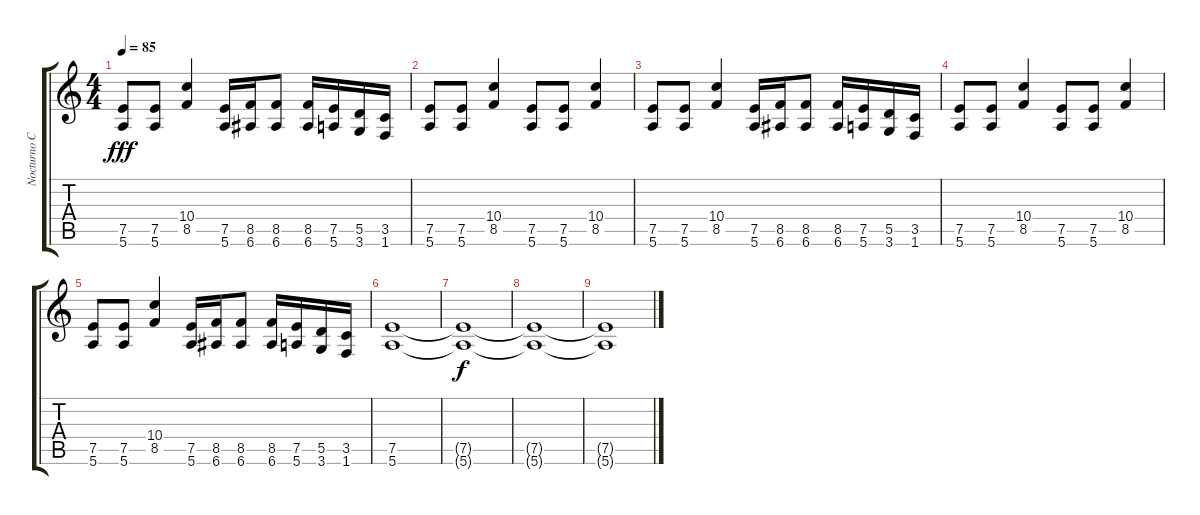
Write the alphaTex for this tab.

\track ("Nocturno Culto" "Nocturno C") {instrument distortionguitar}
\staff {score tabs}
\tuning (E4 B3 G3 D3 A2 E2) {hide}
\ts (4 4)
\tempo 85
\clef g2
\ks c
(7.5 5.6).8{dy fff} (7.5 5.6).8 (10.4 8.5).4 (7.5 5.6).16 (8.5 6.6).16 (8.5 6.6).8 (8.5 6.6).16 (7.5 5.6).16 (5.5 3.6).16 (3.5 1.6).16 |
(7.5 5.6).8 (7.5 5.6).8 (10.4 8.5).4 (7.5 5.6).8 (7.5 5.6).8 (10.4 8.5).4 |
(7.5 5.6).8 (7.5 5.6).8 (10.4 8.5).4 (7.5 5.6).16 (8.5 6.6).16 (8.5 6.6).8 (8.5 6.6).16 (7.5 5.6).16 (5.5 3.6).16 (3.5 1.6).16 |
(7.5 5.6).8 (7.5 5.6).8 (10.4 8.5).4 (7.5 5.6).8 (7.5 5.6).8 (10.4 8.5).4 |
(7.5 5.6).8 (7.5 5.6).8 (10.4 8.5).4 (7.5 5.6).16 (8.5 6.6).16 (8.5 6.6).8 (8.5 6.6).16 (7.5 5.6).16 (5.5 3.6).16 (3.5 1.6).16 |
(7.5 5.6).1 |
(7.5{t} 5.6{t}).1{dy f} |
(7.5{t} 5.6{t}).1 |
(7.5{t} 5.6{t}).1
